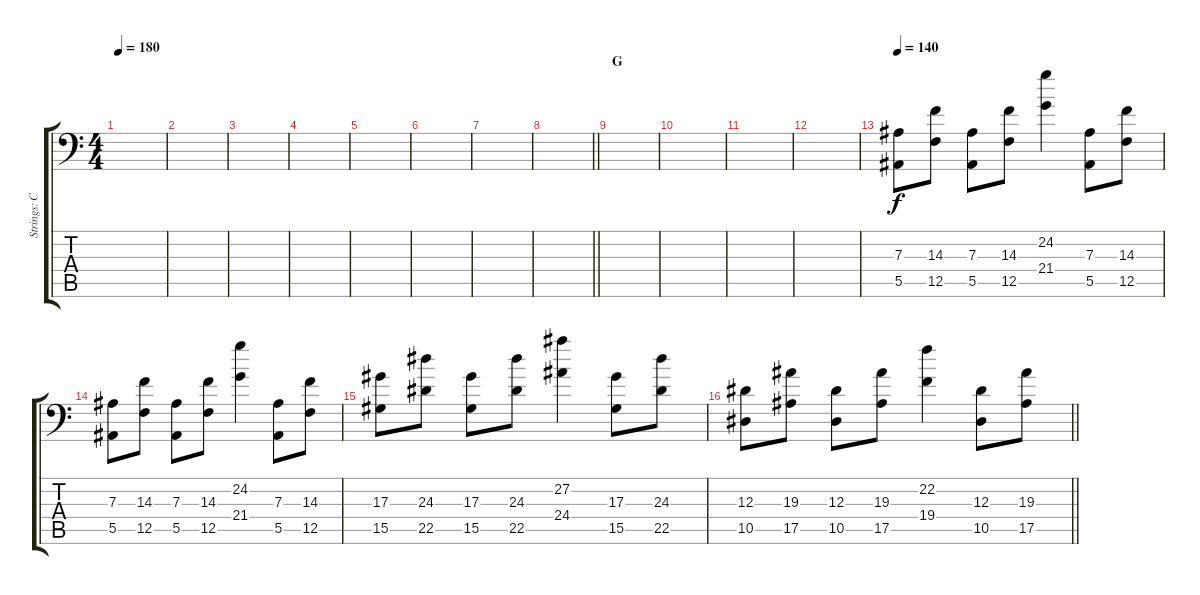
\track ("Strings: Corey Burton" "Strings: C") {instrument stringensemble1}
\staff {score tabs}
\tuning (C4 G3 Eb3 Bb2 F2 Bb1) {hide}
\ts (4 4)
\tempo 180
\clef f4
\ks c
|
|
|
|
|
|
|
\barLineRight lightlight
|
\section ("" "G")
|
|
|
|
\tempo 140
(7.3 5.5).8 (14.3 12.5).8 (7.3 5.5).8 (14.3 12.5).8 (24.2 21.4).4 (7.3 5.5).8 (14.3 12.5).8 |
(7.3 5.5).8 (14.3 12.5).8 (7.3 5.5).8 (14.3 12.5).8 (24.2 21.4).4 (7.3 5.5).8 (14.3 12.5).8 |
(17.3 15.5).8 (24.3 22.5).8 (17.3 15.5).8 (24.3 22.5).8 (27.2 24.4).4 (17.3 15.5).8 (24.3 22.5).8 |
\barLineRight lightlight
(12.3 10.5).8 (19.3 17.5).8 (12.3 10.5).8 (19.3 17.5).8 (22.2 19.4).4 (12.3 10.5).8 (19.3 17.5).8
